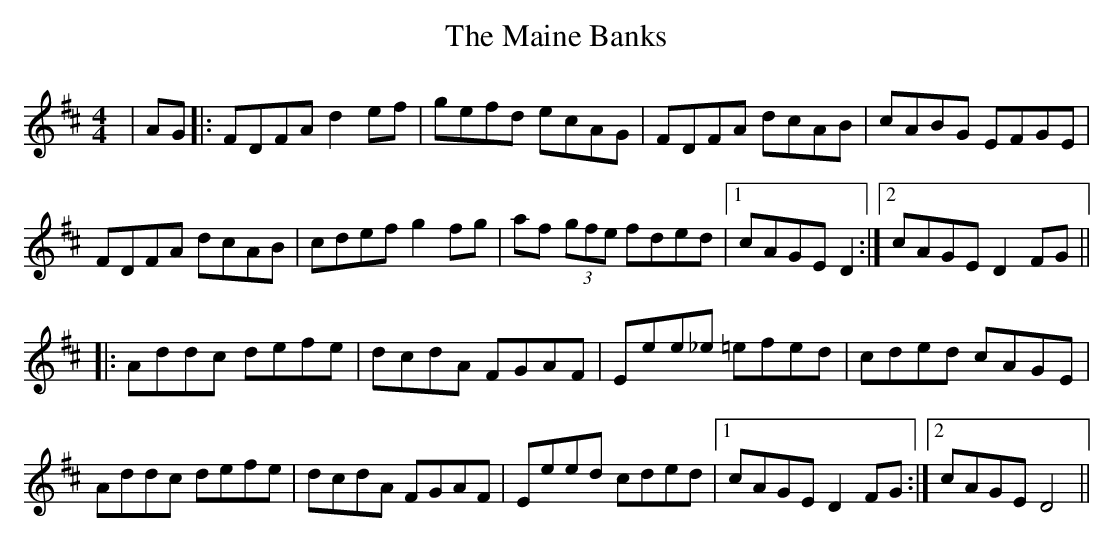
X:1
T: The Maine Banks
M: 4/4
L: 1/8
K: Dmaj
|AG|:FDFA d2 ef|gefd ecAG|FDFA dcAB| cABG EFGE|
FDFA dcAB|cdef g2 fg|af (3gfe fded|1 cAGE D2:|2 cAGE D2 FG||
|:Addc defe|dcdA FGAF|Eee_e =efed|cded cAGE|
Addc defe|dcdA FGAF|Eeed cded|1 cAGE D2 FG:|2 cAGE D4||
